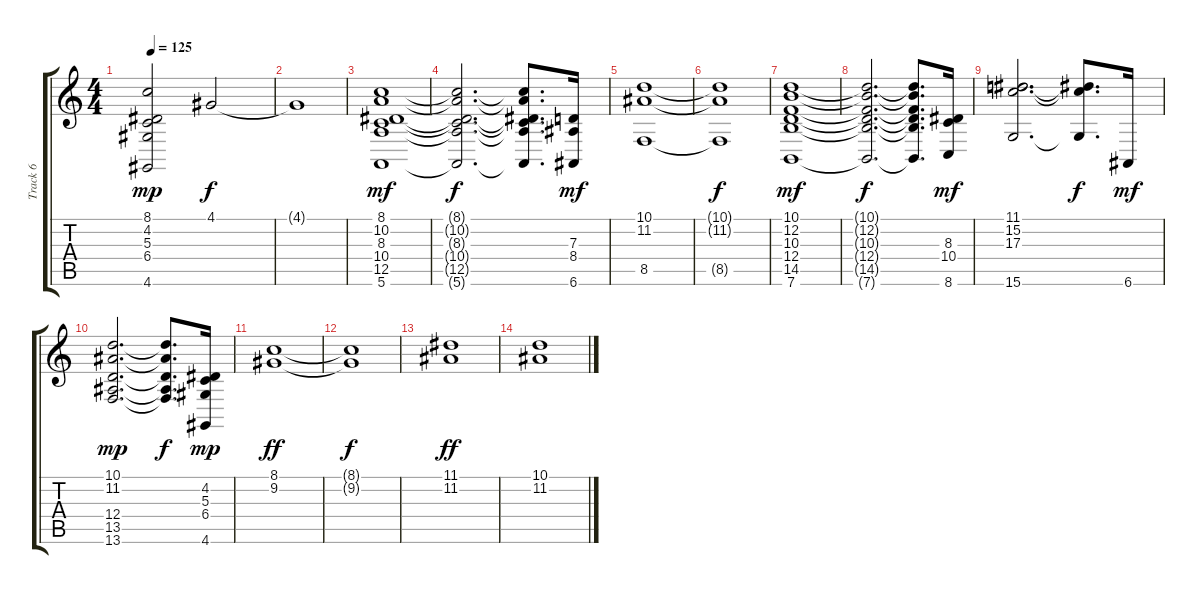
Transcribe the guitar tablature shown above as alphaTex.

\track ("Track 6" "Track 6") {instrument stringensemble2}
\staff {score tabs}
\tuning (E4 B3 G3 D3 A2 E2) {hide}
\ts (4 4)
\tempo 125
\clef g2
\ks c
(8.1 4.2 5.3 6.4 4.6).2{dy mp} 4.1.2{dy f} |
4.1{t}.1 |
(8.1 10.2 8.3 10.4 12.5 5.6).1{dy mf} |
(8.1{t} 10.2{t} 8.3{t} 10.4{t} 12.5{t} 5.6{t}).2{d dy f} (8.1{t} 10.2{t} 8.3{t} 10.4{t} 12.5{t} 5.6{t}).8{d} (7.3 8.4 6.6).16{dy mf} |
(10.1 11.2 8.5).1 |
(10.1{t} 11.2{t} 8.5{t}).1{dy f} |
(10.1 12.2 10.3 12.4 14.5 7.6).1{dy mf} |
(10.1{t} 12.2{t} 10.3{t} 12.4{t} 14.5{t} 7.6{t}).2{d dy f} (10.1{t} 12.2{t} 10.3{t} 12.4{t} 14.5{t} 7.6{t}).8{d} (8.3 10.4 8.6).16{dy mf} |
(11.1 15.2 17.3 15.6).2{d} (11.1{t} 17.3{t} 15.6{t}).8{d dy f} 6.6.16{dy mf} |
(10.1 11.2 12.4 13.5 13.6).2{d dy mp} (10.1{t} 11.2{t} 12.4{t} 13.5{t} 13.6{t}).8{d dy f} (4.2 5.3 6.4 4.6).16{dy mp} |
(8.1 9.2).1{dy ff} |
(8.1{t} 9.2{t}).1{dy f} |
(11.1 11.2).1{dy ff} |
(10.1 11.2).1
